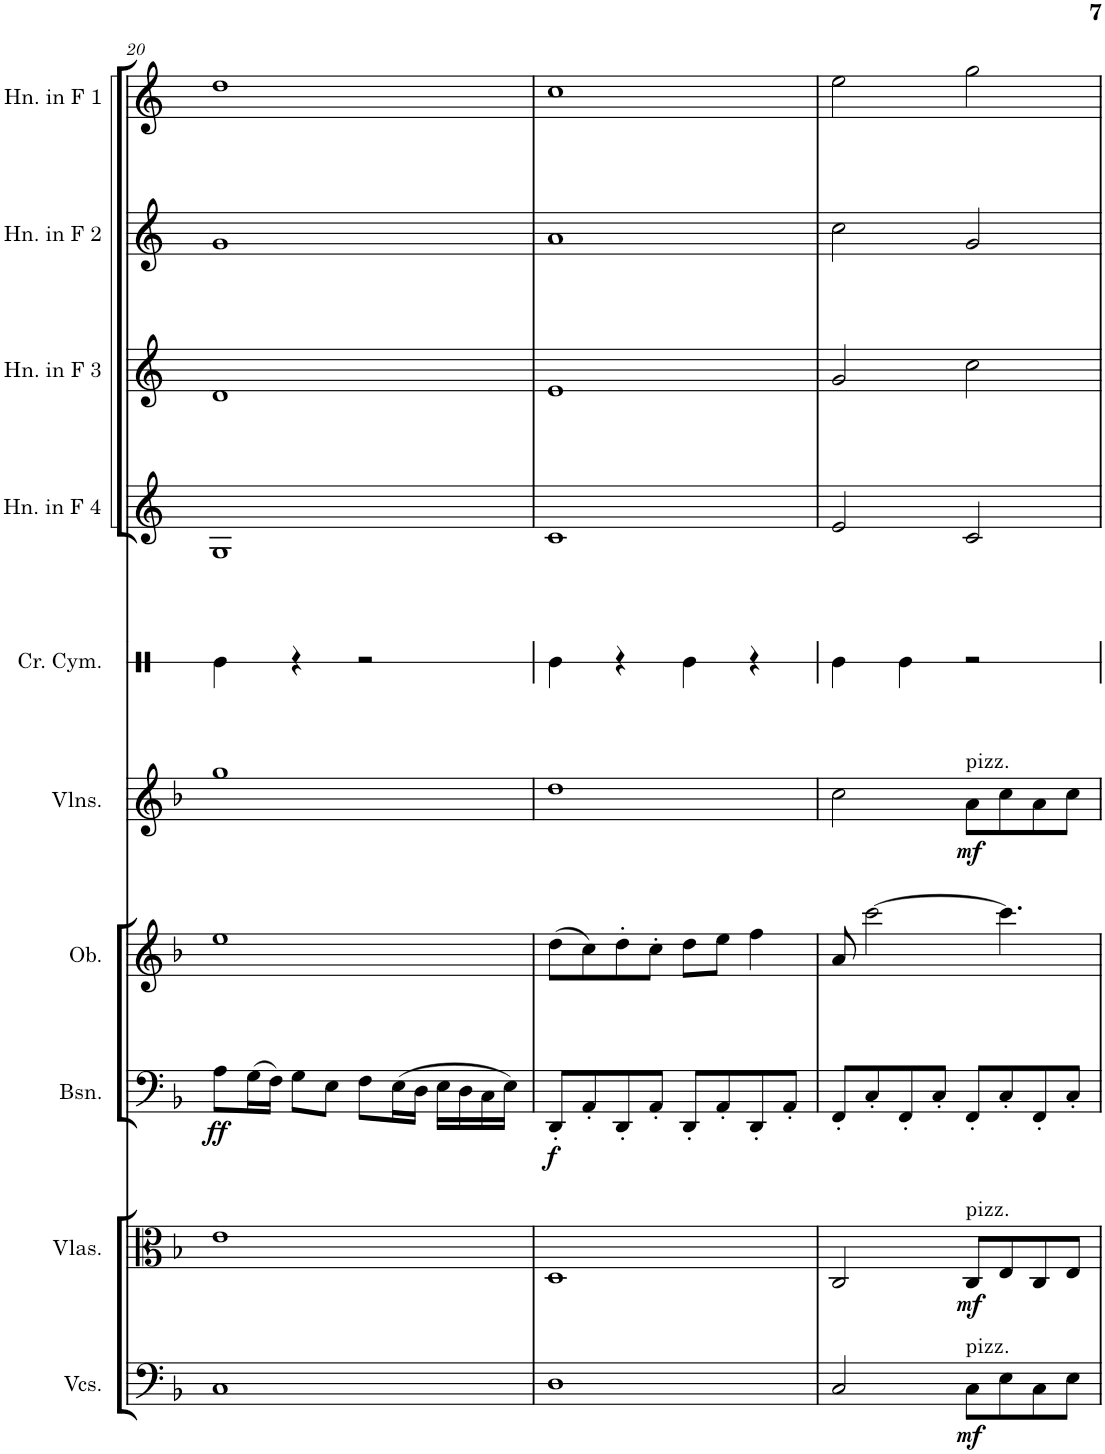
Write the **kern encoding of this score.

**kern	**dynam	**kern	**dynam	**kern	**dynam	**kern	**kern	**dynam	**kern	**kern	**kern	**kern	**kern
*part10	*part10	*part9	*part9	*part8	*part8	*part7	*part6	*part6	*part5	*part4	*part3	*part2	*part1
*staff10	*staff10	*staff9	*staff9	*staff8	*staff8	*staff7	*staff6	*staff6	*staff5	*staff4	*staff3	*staff2	*staff1
*I"Violoncellos	*	*I"Violas	*	*I"Bassoon	*	*I"Oboe	*I"Violins	*	*I"Crash Cymbal	*I"Horn in F 4	*I"Horn in F 3	*I"Horn in F 2	*I"Horn in F 1
*I'Vcs.	*	*I'Vlas.	*	*I'Bsn.	*	*I'Ob.	*I'Vlns.	*	*I'Cr. Cym.	*I'Hn. in F 4	*I'Hn. in F 3	*I'Hn. in F 2	*I'Hn. in F 1
!!LO:PB:g=z
*clefF4	*	*clefC3	*	*clefF4	*	*clefG2	*clefG2	*	*clefX	*clefG2	*clefG2	*clefG2	*clefG2
*	*	*	*	*	*	*	*	*	*	*Trd4c7	*Trd4c7	*Trd4c7	*Trd4c7
*k[b-]	*	*k[b-]	*	*k[b-]	*	*k[b-]	*k[b-]	*	*k[]	*k[]	*k[]	*k[]	*k[]
*M4/4	*	*M4/4	*	*M4/4	*	*M4/4	*M4/4	*	*M4/4	*M4/4	*M4/4	*M4/4	*M4/4
=20	=20	=20	=20	=20	=20	=20	=20	=20	=20	=20	=20	=20	=20
!	!	!	!	!	!LO:DY:b	!	!	!	!	!	!	!	!
1C	.	1e	.	8A\L	ff	1ee	1gg	.	4Re\	1G	1d	1g	1dd
.	.	.	.	(16G\L	.	.	.	.	.	.	.	.	.
.	.	.	.	16F\JJ)	.	.	.	.	.	.	.	.	.
.	.	.	.	8G\L	.	.	.	.	4r	.	.	.	.
.	.	.	.	8E\J	.	.	.	.	.	.	.	.	.
.	.	.	.	8F\L	.	.	.	.	2r	.	.	.	.
.	.	.	.	(16E\L	.	.	.	.	.	.	.	.	.
.	.	.	.	16D\JJ	.	.	.	.	.	.	.	.	.
.	.	.	.	16E\LL	.	.	.	.	.	.	.	.	.
.	.	.	.	16D\	.	.	.	.	.	.	.	.	.
.	.	.	.	16C\	.	.	.	.	.	.	.	.	.
.	.	.	.	16E\JJ)	.	.	.	.	.	.	.	.	.
=21	=21	=21	=21	=21	=21	=21	=21	=21	=21	=21	=21	=21	=21
!	!	!	!	!	!LO:DY:b	!	!	!	!	!	!	!	!
1D	.	1D	.	8DD'/L	f	(8dd\L	1dd	.	4Re\	1c	1e	1a	1cc
.	.	.	.	8AA'/	.	8cc\)	.	.	.	.	.	.	.
.	.	.	.	8DD'/	.	8dd'\	.	.	4r	.	.	.	.
.	.	.	.	8AA'/J	.	8cc'\J	.	.	.	.	.	.	.
.	.	.	.	8DD'/L	.	8dd\L	.	.	4Re\	.	.	.	.
.	.	.	.	8AA'/	.	8ee\J	.	.	.	.	.	.	.
.	.	.	.	8DD'/	.	4ff\	.	.	4r	.	.	.	.
.	.	.	.	8AA'/J	.	.	.	.	.	.	.	.	.
=22	=22	=22	=22	=22	=22	=22	=22	=22	=22	=22	=22	=22	=22
2C/	.	2C/	.	8FF'/L	.	8a/	2cc\	.	4Re\	2e/	2g/	2cc\	2ee\
.	.	.	.	8C'/	.	[2ccc\	.	.	.	.	.	.	.
.	.	.	.	8FF'/	.	.	.	.	4Re\	.	.	.	.
.	.	.	.	8C'/J	.	.	.	.	.	.	.	.	.
!	!	!	!	!	!	!	!LO:TX:a:t=pizz.	!	!	!	!	!	!
!	!	!LO:TX:a:t=pizz.	!	!	!	!	!	!	!	!	!	!	!
!LO:TX:a:t=pizz.	!	!	!	!	!	!	!	!	!	!	!	!	!
!	!LO:DY:b	!	!LO:DY:b	!	!	!	!	!LO:DY:b	!	!	!	!	!
8C\L	mf	8C/L	mf	8FF'/L	.	.	8a\L	mf	2r	2c/	2cc\	2g/	2gg\
8E\	.	8E/	.	8C'/	.	4.ccc\]	8cc\	.	.	.	.	.	.
8C\	.	8C/	.	8FF'/	.	.	8a\	.	.	.	.	.	.
8E\J	.	8E/J	.	8C'/J	.	.	8cc\J	.	.	.	.	.	.
=	=	=	=	=	=	=	=	=	=	=	=	=	=
*-	*-	*-	*-	*-	*-	*-	*-	*-	*-	*-	*-	*-	*-
